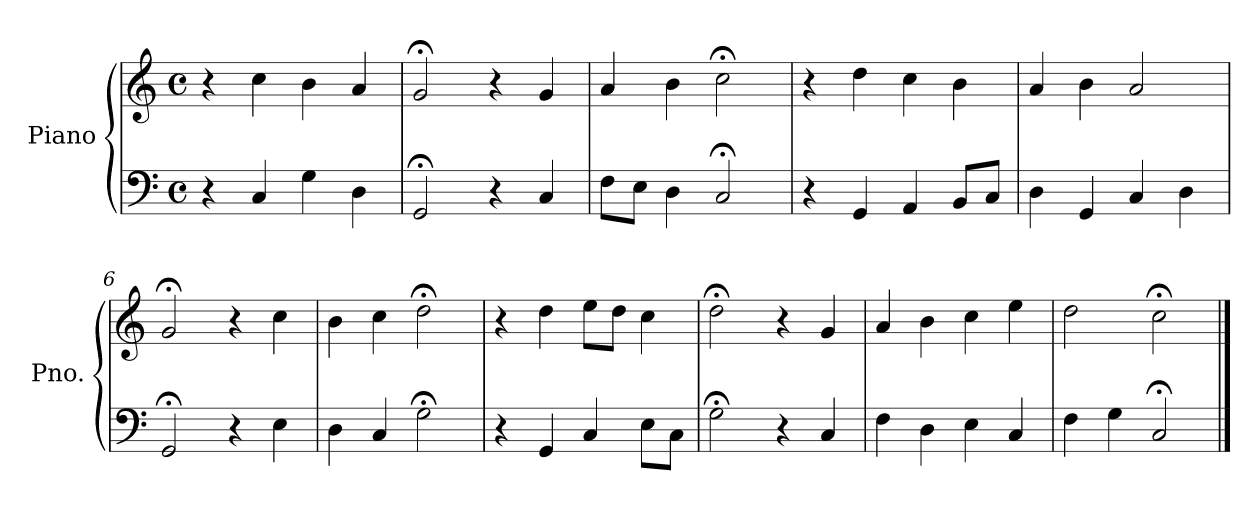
**kern	**kern
*part1	*part1
*staff2	*staff1
*I"Piano	*
*I'Pno.	*
*clefF4	*clefG2
*k[]	*k[]
*M4/4	*M4/4
*met(c)	*met(c)
=1	=1
4r	4r
4C/	4cc\
4G\	4b\
4D\	4a/
=2	=2
2GG;</	2g;</
4r	4r
4C/	4g/
=3	=3
8F\L	4a/
8E\J	.
4D\	4b\
2C;</	2cc;<\
=4	=4
4r	4r
4GG/	4dd\
4AA/	4cc\
8BB/L	4b\
8C/J	.
=5	=5
4D\	4a/
4GG/	4b\
4C/	2a/
4D\	.
=6	=6
2GG;</	2g;</
4r	4r
4E\	4cc\
=7	=7
4D\	4b\
4C/	4cc\
2G;<\	2dd;<\
!!LO:LB:g=z
=8	=8
4r	4r
4GG/	4dd\
4C/	8ee\L
.	8dd\J
8E\L	4cc\
8C\J	.
=9	=9
2G;<\	2dd;<\
4r	4r
4C/	4g/
=10	=10
4F\	4a/
4D\	4b\
4E\	4cc\
4C/	4ee\
=11	=11
4F\	2dd\
4G\	.
2C;</	2cc;<\
==	==
*-	*-
